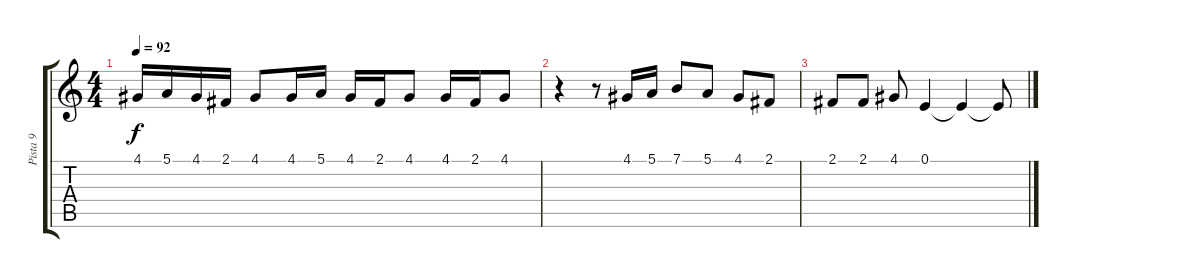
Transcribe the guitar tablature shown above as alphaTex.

\track ("Pista 9" "Pista 9") {instrument stringensemble1}
\staff {score tabs}
\tuning (E4 B3 G3 D3 A2 E2) {hide}
\ts (4 4)
\tempo 92
\clef g2
\ks c
4.1.16{dy f} 5.1.16 4.1.16 2.1.16 4.1.8 4.1.16 5.1.16 4.1.16 2.1.16 4.1.8 4.1.16 2.1.16 4.1.8 |
r.4 r.8 4.1.16 5.1.16 7.1.8 5.1.8 4.1.8 2.1.8 |
2.1.8 2.1.8 4.1.8 0.1.4 0.1{t}.4 0.1{t}.8
